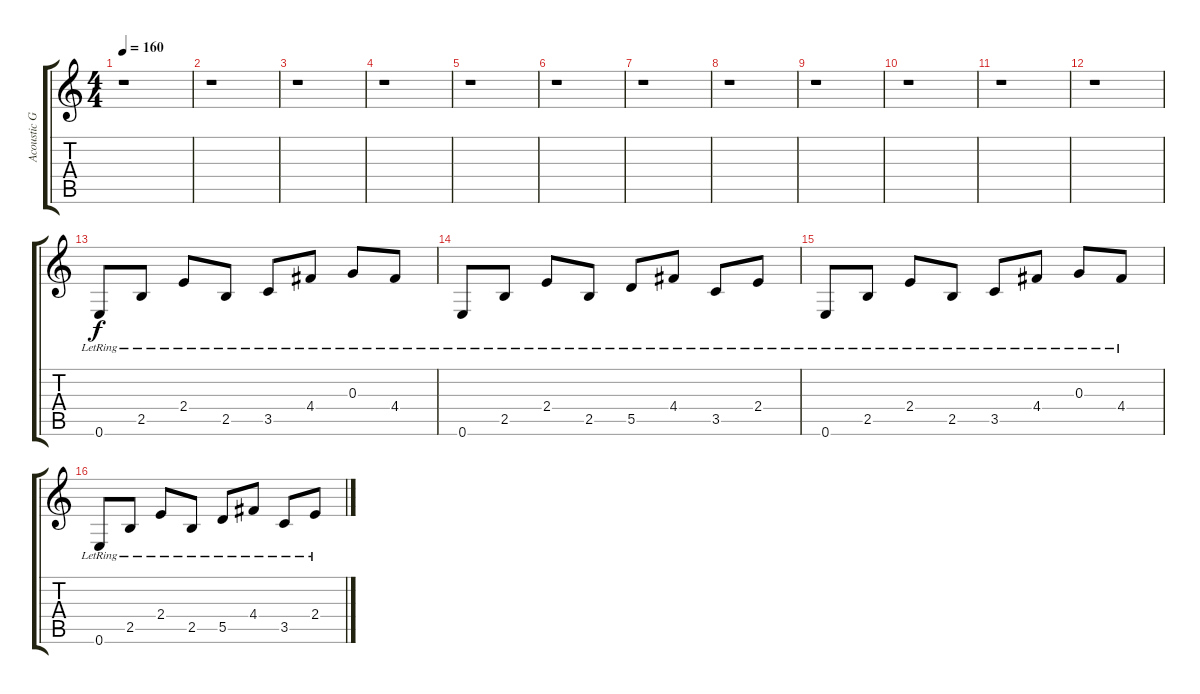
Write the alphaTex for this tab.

\track ("Acoustic Guitar" "Acoustic G") {instrument acousticguitarnylon}
\staff {score tabs}
\tuning (E4 B3 G3 D3 A2 E2) {hide}
\ts (4 4)
\tempo 160
\clef g2
\ks c
r.1{dy f} |
r.1 |
r.1 |
r.1 |
r.1 |
r.1 |
r.1 |
r.1 |
r.1 |
r.1 |
r.1 |
r.1 |
0.6{lr}.8 2.5{lr}.8 2.4{lr}.8 2.5{lr}.8 3.5{lr}.8 4.4{lr}.8 0.3{lr}.8 4.4{lr}.8 |
0.6{lr}.8 2.5{lr}.8 2.4{lr}.8 2.5{lr}.8 5.5{lr}.8 4.4{lr}.8 3.5{lr}.8 2.4{lr}.8 |
0.6{lr}.8 2.5{lr}.8 2.4{lr}.8 2.5{lr}.8 3.5{lr}.8 4.4{lr}.8 0.3{lr}.8 4.4{lr}.8 |
0.6{lr}.8 2.5{lr}.8 2.4{lr}.8 2.5{lr}.8 5.5{lr}.8 4.4{lr}.8 3.5{lr}.8 2.4{lr}.8
